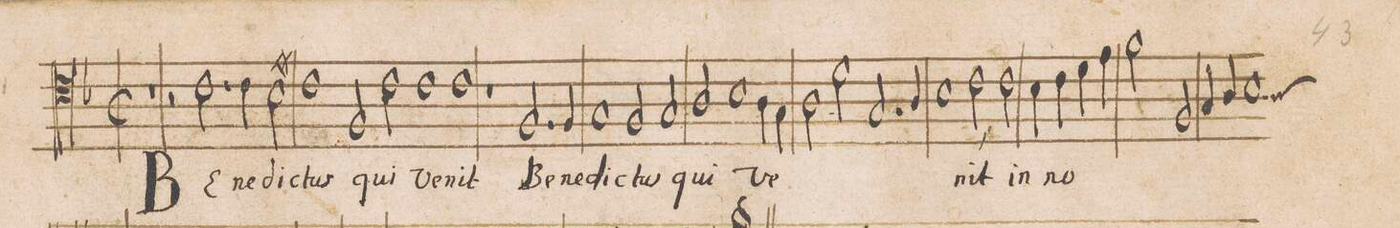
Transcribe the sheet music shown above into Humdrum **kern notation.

**kern	**text
*I"TENOR	*
*clefC4	*
*k[b-]	*
*met(c|)	*
*M2/1	*
1r	.
2r	.
2.c\	BE-
=44	=44
4c\	-ne-
2Bn\	-dic-
1c	-tus
=45	=45
2F/	qui
2c\	.
1c	ve-
=46	=46
1c	-nit
1r	.
=47	=47
2.F/	Be-
4F/	-ne-
1G	-dic-
=48	=48
2F/	-tus
2G/	qui
2A/	.
1B-	ve-
=49	=49
4A\	.
4G\	.
2A\	.
2d\	.
=50	=50
2.G/	.
4A/	.
1B-	.
=51	=51
2c,\	nit
2c\	in
4B-\	no-
4c\	.
4d\	.
4e\	.
=52	=52
2f\	.
2F/	.
4G/	.
4A/	.
*custos:A	*
1B-	.
=53	=53
*-	*-
